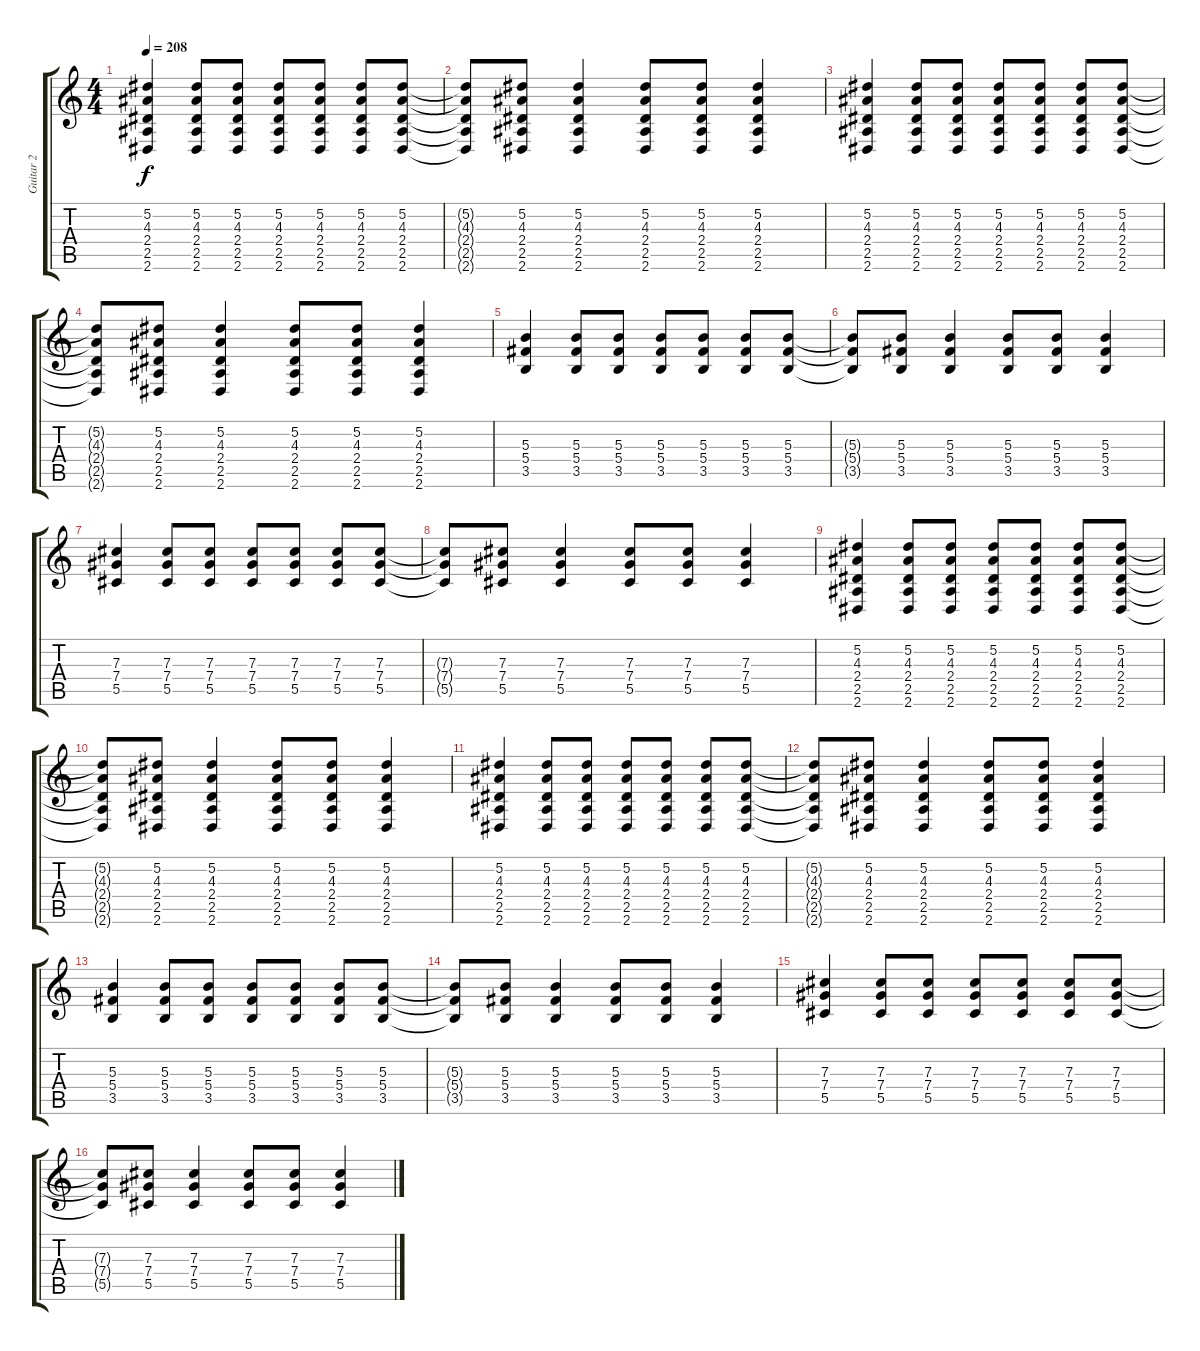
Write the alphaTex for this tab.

\track ("Guitar 2" "Guitar 2") {instrument overdrivenguitar}
\staff {score tabs}
\tuning (Eb4 Bb3 Gb3 Db3 Ab2 Db2) {hide}
\ts (4 4)
\tempo 208
\clef g2
\ks c
(5.2 4.3 2.4 2.5 2.6).4{dy f} (5.2 4.3 2.4 2.5 2.6).8 (5.2 4.3 2.4 2.5 2.6).8 (5.2 4.3 2.4 2.5 2.6).8 (5.2 4.3 2.4 2.5 2.6).8 (5.2 4.3 2.4 2.5 2.6).8 (5.2 4.3 2.4 2.5 2.6).8 |
(5.2{t} 4.3{t} 2.4{t} 2.5{t} 2.6{t}).8 (5.2 4.3 2.4 2.5 2.6).8 (5.2 4.3 2.4 2.5 2.6).4 (5.2 4.3 2.4 2.5 2.6).8 (5.2 4.3 2.4 2.5 2.6).8 (5.2 4.3 2.4 2.5 2.6).4 |
(5.2 4.3 2.4 2.5 2.6).4 (5.2 4.3 2.4 2.5 2.6).8 (5.2 4.3 2.4 2.5 2.6).8 (5.2 4.3 2.4 2.5 2.6).8 (5.2 4.3 2.4 2.5 2.6).8 (5.2 4.3 2.4 2.5 2.6).8 (5.2 4.3 2.4 2.5 2.6).8 |
(5.2{t} 4.3{t} 2.4{t} 2.5{t} 2.6{t}).8 (5.2 4.3 2.4 2.5 2.6).8 (5.2 4.3 2.4 2.5 2.6).4 (5.2 4.3 2.4 2.5 2.6).8 (5.2 4.3 2.4 2.5 2.6).8 (5.2 4.3 2.4 2.5 2.6).4 |
(5.3 5.4 3.5).4 (5.3 5.4 3.5).8 (5.3 5.4 3.5).8 (5.3 5.4 3.5).8 (5.3 5.4 3.5).8 (5.3 5.4 3.5).8 (5.3 5.4 3.5).8 |
(5.3{t} 5.4{t} 3.5{t}).8 (5.3 5.4 3.5).8 (5.3 5.4 3.5).4 (5.3 5.4 3.5).8 (5.3 5.4 3.5).8 (5.3 5.4 3.5).4 |
(7.3 7.4 5.5).4 (7.3 7.4 5.5).8 (7.3 7.4 5.5).8 (7.3 7.4 5.5).8 (7.3 7.4 5.5).8 (7.3 7.4 5.5).8 (7.3 7.4 5.5).8 |
(7.3{t} 7.4{t} 5.5{t}).8 (7.3 7.4 5.5).8 (7.3 7.4 5.5).4 (7.3 7.4 5.5).8 (7.3 7.4 5.5).8 (7.3 7.4 5.5).4 |
(5.2 4.3 2.4 2.5 2.6).4 (5.2 4.3 2.4 2.5 2.6).8 (5.2 4.3 2.4 2.5 2.6).8 (5.2 4.3 2.4 2.5 2.6).8 (5.2 4.3 2.4 2.5 2.6).8 (5.2 4.3 2.4 2.5 2.6).8 (5.2 4.3 2.4 2.5 2.6).8 |
(5.2{t} 4.3{t} 2.4{t} 2.5{t} 2.6{t}).8 (5.2 4.3 2.4 2.5 2.6).8 (5.2 4.3 2.4 2.5 2.6).4 (5.2 4.3 2.4 2.5 2.6).8 (5.2 4.3 2.4 2.5 2.6).8 (5.2 4.3 2.4 2.5 2.6).4 |
(5.2 4.3 2.4 2.5 2.6).4 (5.2 4.3 2.4 2.5 2.6).8 (5.2 4.3 2.4 2.5 2.6).8 (5.2 4.3 2.4 2.5 2.6).8 (5.2 4.3 2.4 2.5 2.6).8 (5.2 4.3 2.4 2.5 2.6).8 (5.2 4.3 2.4 2.5 2.6).8 |
(5.2{t} 4.3{t} 2.4{t} 2.5{t} 2.6{t}).8 (5.2 4.3 2.4 2.5 2.6).8 (5.2 4.3 2.4 2.5 2.6).4 (5.2 4.3 2.4 2.5 2.6).8 (5.2 4.3 2.4 2.5 2.6).8 (5.2 4.3 2.4 2.5 2.6).4 |
(5.3 5.4 3.5).4 (5.3 5.4 3.5).8 (5.3 5.4 3.5).8 (5.3 5.4 3.5).8 (5.3 5.4 3.5).8 (5.3 5.4 3.5).8 (5.3 5.4 3.5).8 |
(5.3{t} 5.4{t} 3.5{t}).8 (5.3 5.4 3.5).8 (5.3 5.4 3.5).4 (5.3 5.4 3.5).8 (5.3 5.4 3.5).8 (5.3 5.4 3.5).4 |
(7.3 7.4 5.5).4 (7.3 7.4 5.5).8 (7.3 7.4 5.5).8 (7.3 7.4 5.5).8 (7.3 7.4 5.5).8 (7.3 7.4 5.5).8 (7.3 7.4 5.5).8 |
(7.3{t} 7.4{t} 5.5{t}).8 (7.3 7.4 5.5).8 (7.3 7.4 5.5).4 (7.3 7.4 5.5).8 (7.3 7.4 5.5).8 (7.3 7.4 5.5).4
